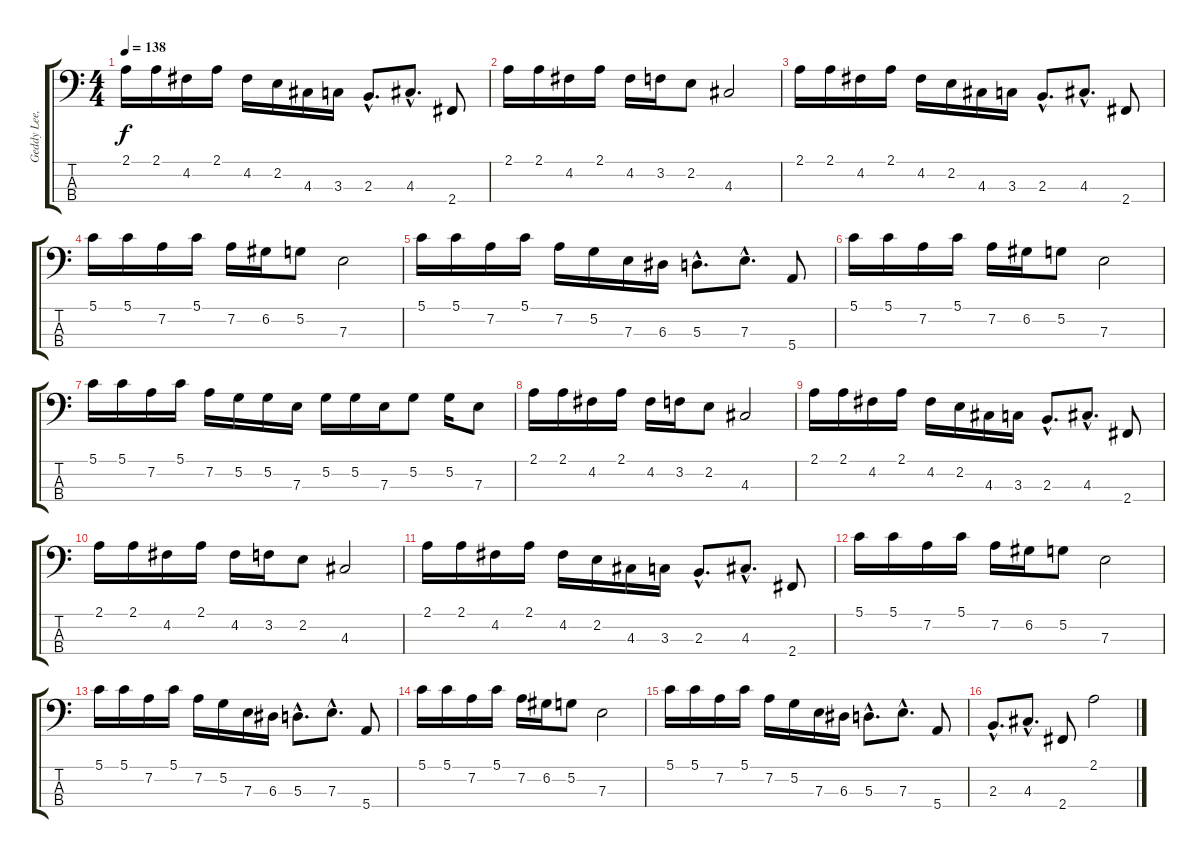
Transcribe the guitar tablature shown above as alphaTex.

\track ("Geddy Lee, Bajo" "Geddy Lee,") {instrument electricbassfinger}
\staff {score tabs}
\tuning (G2 D2 A1 E1) {hide}
\ts (4 4)
\tempo 138
\clef f4
\ks c
2.1.16{dy f} 2.1.16 4.2.16 2.1.16 4.2.16 2.2.16 4.3.16 3.3.16 2.3{hac}.8{d} 4.3{hac}.8{d} 2.4.8 |
2.1.16 2.1.16 4.2.16 2.1.16 4.2.16 3.2.16 2.2.8 4.3.2 |
2.1.16 2.1.16 4.2.16 2.1.16 4.2.16 2.2.16 4.3.16 3.3.16 2.3{hac}.8{d} 4.3{hac}.8{d} 2.4.8 |
5.1.16 5.1.16 7.2.16 5.1.16 7.2.16 6.2.16 5.2.8 7.3.2 |
5.1.16 5.1.16 7.2.16 5.1.16 7.2.16 5.2.16 7.3.16 6.3.16 5.3{hac}.8{d} 7.3{hac}.8{d} 5.4.8 |
5.1.16 5.1.16 7.2.16 5.1.16 7.2.16 6.2.16 5.2.8 7.3.2 |
5.1.16 5.1.16 7.2.16 5.1.16 7.2.16 5.2.16 5.2.16 7.3.16 5.2.16 5.2.16 7.3.16 5.2.8 5.2.16 7.3.8 |
2.1.16 2.1.16 4.2.16 2.1.16 4.2.16 3.2.16 2.2.8 4.3.2 |
2.1.16 2.1.16 4.2.16 2.1.16 4.2.16 2.2.16 4.3.16 3.3.16 2.3{hac}.8{d} 4.3{hac}.8{d} 2.4.8 |
2.1.16 2.1.16 4.2.16 2.1.16 4.2.16 3.2.16 2.2.8 4.3.2 |
2.1.16 2.1.16 4.2.16 2.1.16 4.2.16 2.2.16 4.3.16 3.3.16 2.3{hac}.8{d} 4.3{hac}.8{d} 2.4.8 |
5.1.16 5.1.16 7.2.16 5.1.16 7.2.16 6.2.16 5.2.8 7.3.2 |
5.1.16 5.1.16 7.2.16 5.1.16 7.2.16 5.2.16 7.3.16 6.3.16 5.3{hac}.8{d} 7.3{hac}.8{d} 5.4.8 |
5.1.16 5.1.16 7.2.16 5.1.16 7.2.16 6.2.16 5.2.8 7.3.2 |
5.1.16 5.1.16 7.2.16 5.1.16 7.2.16 5.2.16 7.3.16 6.3.16 5.3{hac}.8{d} 7.3{hac}.8{d} 5.4.8 |
2.3{hac}.8{d} 4.3{hac}.8{d} 2.4.8 2.1.2
